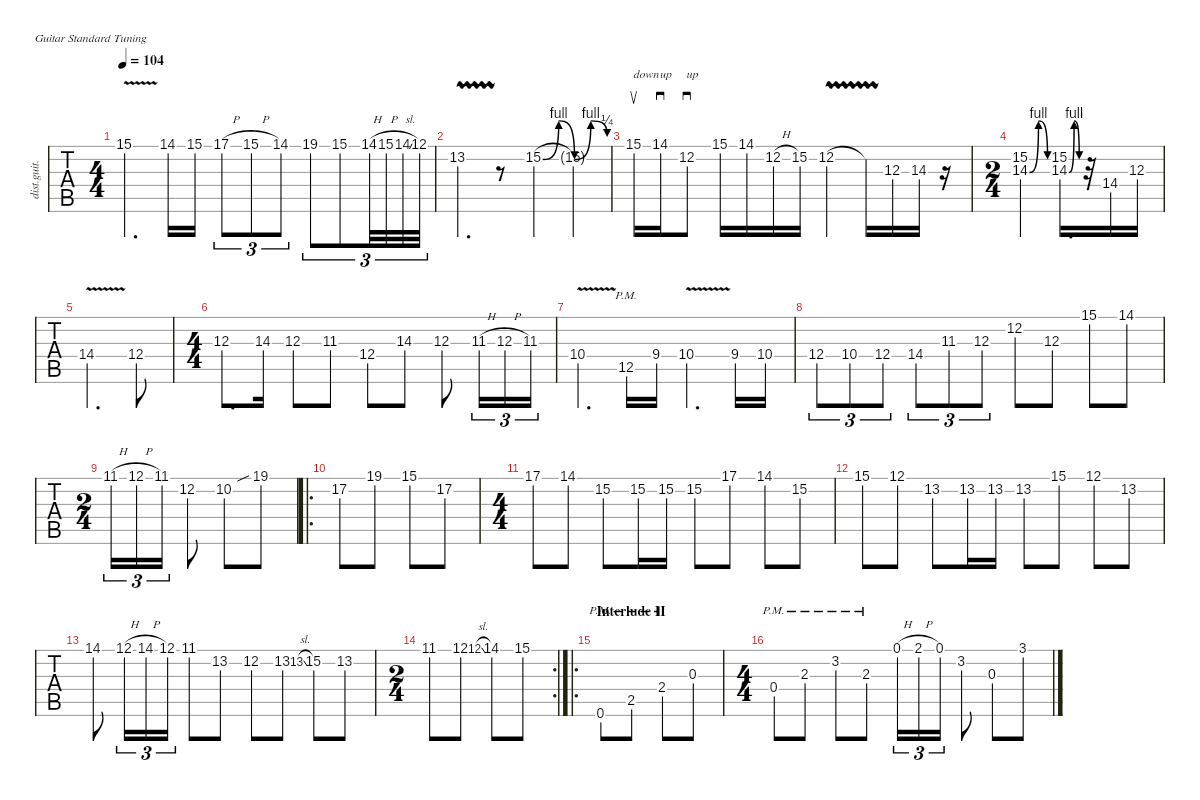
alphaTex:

\defaultSystemsLayout 4
\hideDynamics
\bracketExtendMode nobrackets
\track ("Rhythm Guitar (James)" "dist.guit.") {defaultSystemsLayout 4 multiBarRest instrument distortionguitar}
\staff {tabs}
\tuning (E4 B3 G3 D3 A2 E2)
\ts (4 4)
\beaming (8 2 2 2 2)
\tempo 104
\clef g2
\ks c
15.1{v lf 3}.4{d dy mf} 14.1{lf 2 acc #}.16 15.1{lf 3}.16 17.1{h lf 5}.8{tu (3 2)} 15.1{h lf 3}.8{tu (3 2)} 14.1{lf 2 acc #}.8{tu (3 2)} 19.1{lf 5}.8{tu (3 2)} 15.1{lf 3}.8{tu (3 2)} 14.1{h lf 2 acc #}.32{tu (3 2)} 15.1{h lf 3}.32{tu (3 2)} 14.1{sl lf 2 acc #}.32{tu (3 2)} 12.1{lf 2}.32{tu (3 2)} |
13.2{vw lf 3}.4{d} r.8 15.2{be (bendrelease 0 0 19.8 4 38.4 4 51 0) lf 4}.4 15.2{be (bendrelease 0 0 19.2 4 28.799999999999997 4 34.199999999999996 1) t lf 4}.4 |
15.1{lf 5}.16{su txt "down"} 14.1{lf 4 acc #}.16{sd txt "up"} 12.2{lf 2}.8{sd txt "up"} 15.1{lf 5}.16 14.1{lf 4 acc #}.16 12.2{h lf 2}.16 15.2{lf 4}.16 12.2{vw lf 2}.4 12.2{vw t}.16 12.3{lf 2}.16 14.3{lf 3}.16 r.16 |
\ts (2 4)
\beaming (8 2 2)
(15.2 14.3{be (bendrelease 0 0 12.6 4 43.199999999999996 4 50.4 0) lf 3}).4 (15.2 14.3{be (bendrelease 0 0 10.2 4 20.4 4 30 0) lf 3}).16{d} r.32 14.4{lf 3}.16 12.3{lf 2}.16 |
14.4{v lf 3}.4{d} 12.4{lf 2}.8 |
\ts (4 4)
\beaming (8 2 2 2 2)
12.3{lf 2}.8{d} 14.3{lf 4}.16 12.3{st lf 2}.8 11.3{lf 2 acc #}.8 12.4{lf 3}.8 14.3{lf 5}.8 12.3{st lf 3}.8 11.3{h lf 3 acc #}.16{tu (3 2)} 12.3{h lf 4}.16{tu (3 2)} 11.3{lf 3 acc #}.16{tu (3 2)} |
10.4{v lf 2}.4{d} 12.5{pm lf 4}.16 9.4{lf 2}.16 10.4{v lf 3}.4{d} 9.4{lf 2}.16 10.4{lf 3}.16 |
12.4{lf 5}.8{tu (3 2)} 10.4{lf 3}.8{tu (3 2)} 12.4{lf 5}.8{tu (3 2)} 14.4{lf 5}.8{tu (3 2)} 11.3{lf 2 acc #}.8{tu (3 2)} 12.3{lf 2}.8{tu (3 2)} 12.2{lf 2}.8 12.3{lf 2}.8 15.1{lf 5}.8 14.1{lf 4 acc #}.8 |
\ts (2 4)
\beaming (8 2 2)
11.1{h lf 2 acc #}.16{tu (3 2)} 12.1{h lf 3}.16{tu (3 2)} 11.1{lf 2 acc #}.16{tu (3 2)} 12.2{lf 3}.8 10.2{lf 2}.8 19.1{sib lf 4}.8 |
\ro
17.2.8 19.1.8 15.1.8 17.2.8 |
\ts (4 4)
\beaming (8 2 2 2 2)
17.1.8 14.1{acc #}.8 15.2.8 15.2.16 15.2.16 15.2.8 17.1.8 14.1{acc #}.8 15.2.8 |
15.1.8 12.1.8 13.2.8 13.2.16 13.2.16 13.2.8 15.1.8 12.1.8 13.2.8 |
14.1{lf 4 acc #}.8 12.1{h lf 2}.16{tu (3 2)} 14.1{h lf 4 acc #}.16{tu (3 2)} 12.1{lf 2}.16{tu (3 2)} 11.1{lf 2 acc #}.8 13.2{lf 4}.8 12.2{lf 3}.8 13.2{lf 4}.8 13.2{sl lf 4}.8{gr onbeat} 15.2.8 13.2{lf 4}.8 |
\rc 2
\ts (2 4)
\beaming (8 2 2)
11.1{lf 2 acc #}.8 12.1{lf 2}.8 12.1{sl lf 2}.8{gr onbeat} 14.1{lf 2 acc #}.8 15.1{lf 3}.8 |
\ro
\section ("" "Interlude II")
0.6{pm}.8 2.5{pm}.8 2.4{pm}.8 0.3.8 |
\ts (4 4)
\beaming (8 2 2 2 2)
0.4{pm}.8 2.3{pm}.8 3.2{pm}.8 2.3{pm}.8 0.1{h}.16{tu (3 2)} 2.1{h acc #}.16{tu (3 2)} 0.1.16{tu (3 2)} 3.2.8 0.3.8 3.1.8
